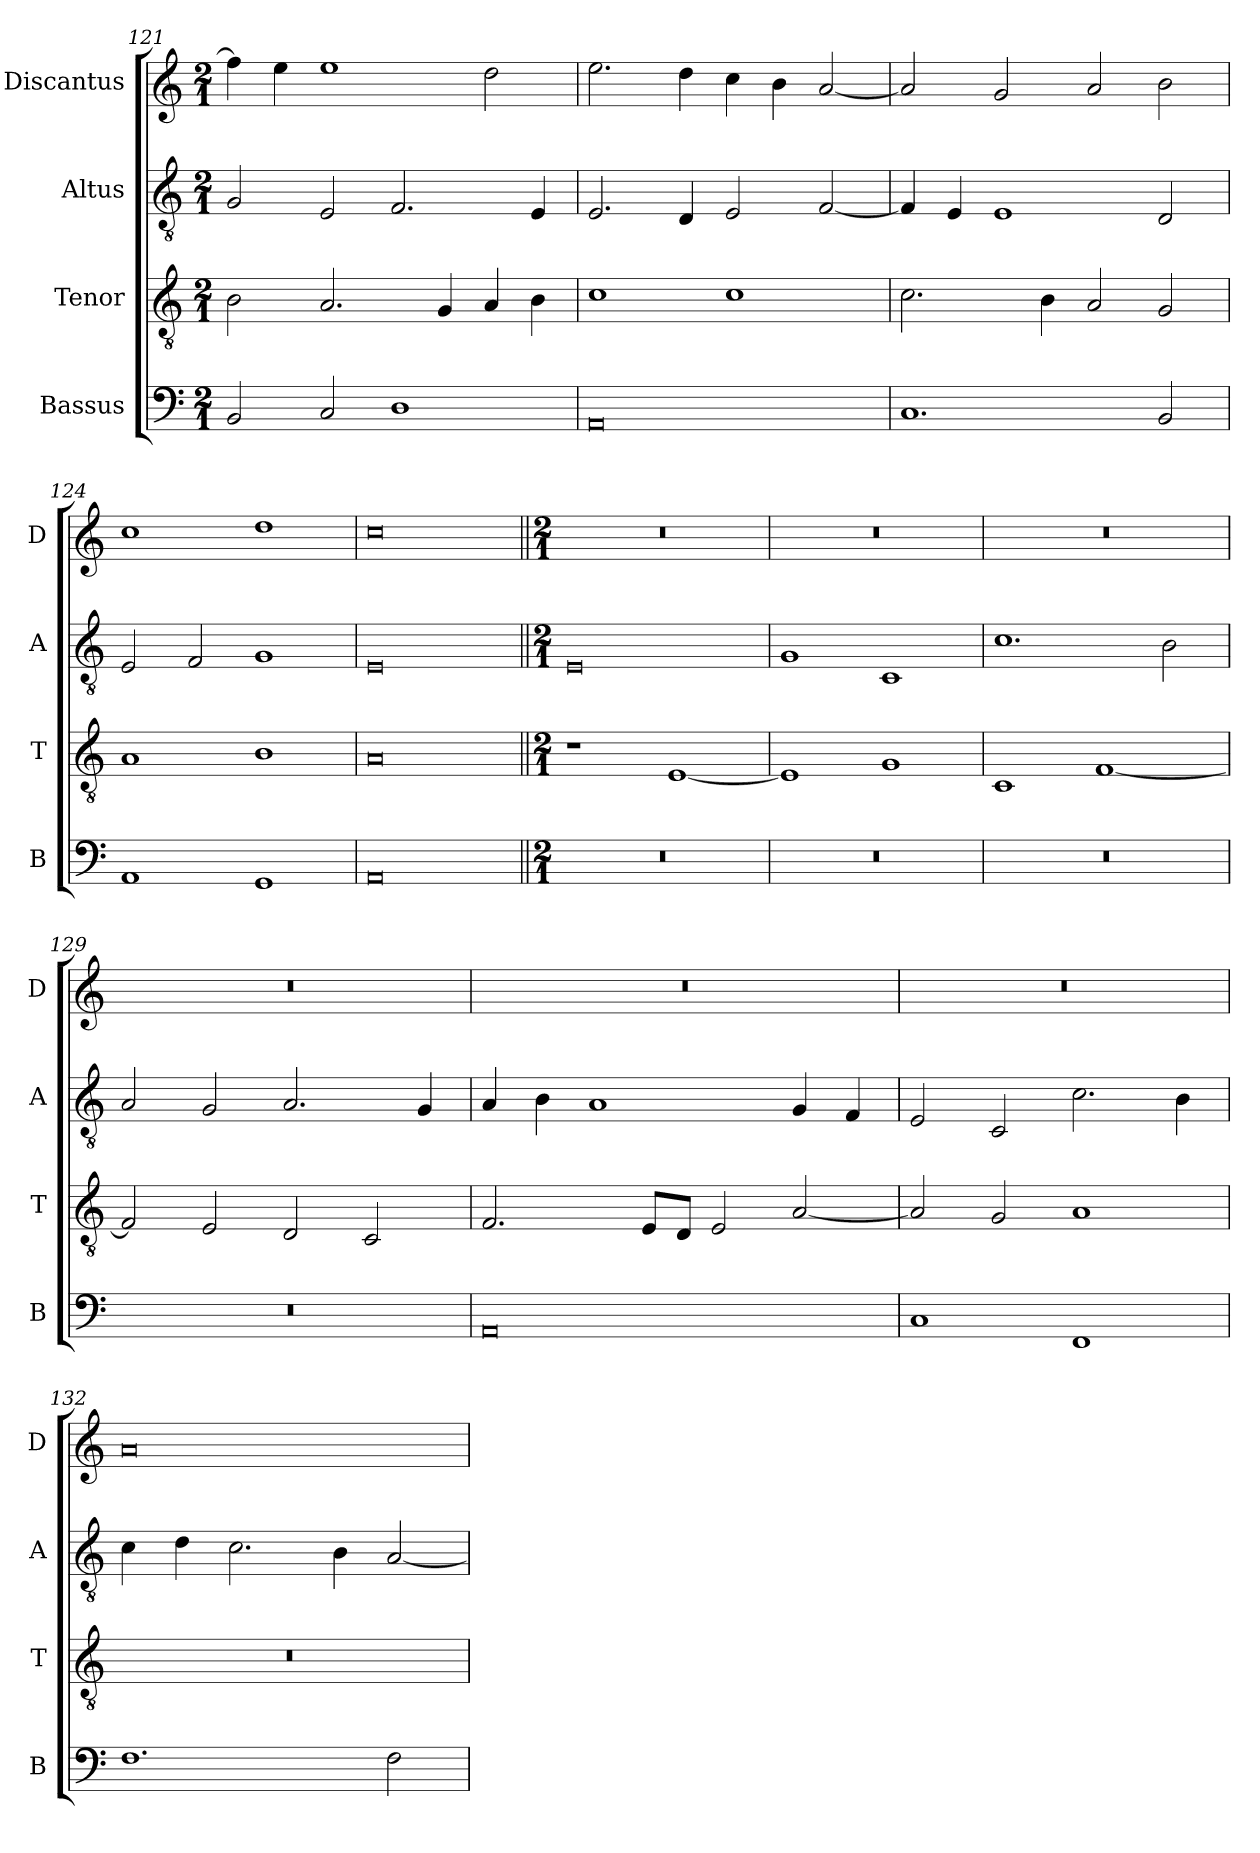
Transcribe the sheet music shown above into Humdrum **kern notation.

**kern	**kern	**kern	**kern
*part4	*part3	*part2	*part1
*staff4	*staff3	*staff2	*staff1
*I"Bassus	*I"Tenor	*I"Altus	*I"Discantus
*I'B	*I'T	*I'A	*I'D
*clefF4	*clefGv2	*clefGv2	*clefG2
*k[]	*k[]	*k[]	*k[]
*M2/1	*M2/1	*M2/1	*M2/1
=121	=121	=121	=121
2BB/	2B\	2G/	4ff\]
.	.	.	4ee\
2C/	2.A/	2E/	1ee
1D	.	2.F/	.
.	4G/	.	.
.	4A/	.	2dd\
.	4B\	4E/	.
=122	=122	=122	=122
0AA	1c	2.E/	2.ee\
.	.	4D/	4dd\
.	1c	2E/	4cc\
.	.	.	4b\
.	.	[2F/	[2a/
=123	=123	=123	=123
1.C	2.c\	4F/]	2a/]
.	.	4E/	.
.	.	1E	2g/
.	4B\	.	.
.	2A/	.	2a/
2BB/	2G/	2D/	2b\
=124	=124	=124	=124
1AA	1A	2E/	1cc
.	.	2F/	.
1GG	1B	1G	1dd
=125	=125	=125	=125
0AA	0A	0E	0cc
!!LO:LB:g=z
=126||	=126||	=126||	=126||
*M2/1	*M2/1	*M2/1	*M2/1
0r	1r	0E	0r
.	[1E	.	.
=127	=127	=127	=127
0r	1E]	1G	0r
.	1G	1C	.
=128	=128	=128	=128
0r	1C	1.c	0r
.	[1F	.	.
.	.	2B\	.
=129	=129	=129	=129
0r	2F/]	2A/	0r
.	2E/	2G/	.
.	2D/	2.A/	.
.	2C/	.	.
.	.	4G/	.
=130	=130	=130	=130
0AA	2.F/	4A/	0r
.	.	4B\	.
.	.	1A	.
.	8E/L	.	.
.	8D/J	.	.
.	2E/	.	.
.	[2A/	4G/	.
.	.	4F/	.
=131	=131	=131	=131
1C	2A/]	2E/	0r
.	2G/	2C/	.
1FF	1A	2.c\	.
.	.	4B\	.
=132	=132	=132	=132
1.F	0r	4c\	0a
.	.	4d\	.
.	.	2.c\	.
.	.	4B\	.
2F\	.	[2A/	.
=	=	=	=
*-	*-	*-	*-
